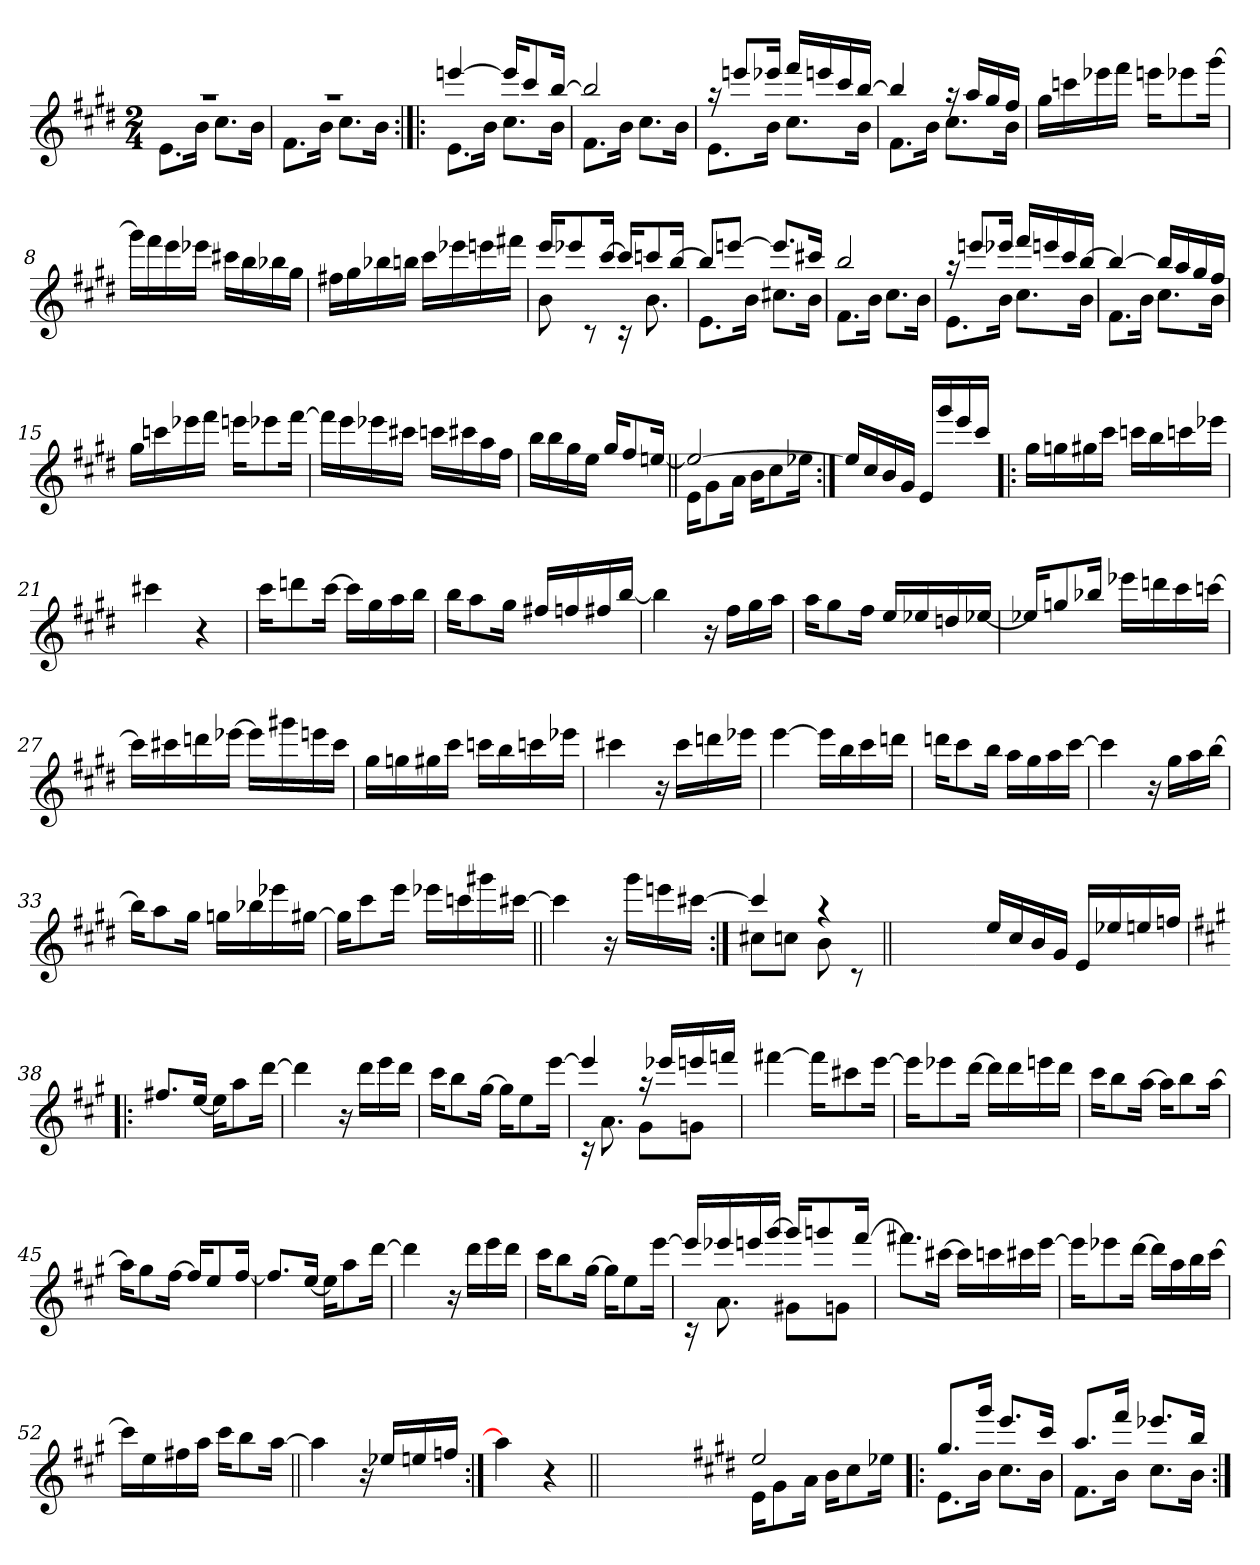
**kern
*part1
*staff1
*clefG2
*k[f#c#g#d#]
*E:
*M2/4
=1!|:
*^
2r	8.e\L
.	16b\Jk
.	8.cc#\L
.	16b\Jk
=2	=2
2r	8.f#\L
.	16b\Jk
.	8.cc#\L
.	16b\Jk
=3:|!|:	=3:|!|:
[>4eeen/	8.e\L
.	16b\Jk
16eee/KL]	8.cc#\L
8ccc#/	.
[>16bb/Jk	16b\Jk
=4	=4
2bb/]	8.f#\L
.	16b\Jk
.	8.cc#\L
.	16b\Jk
=5	=5
16raa	8.e\L
8eeen/L	.
16eee-X/Jk	16b\Jk
16fff#/LL	8.cc#\L
16eeen/	.
16ccc#/	.
[>16bb/JJ	16b\Jk
!!LO:LB:g=z	!!
=6	=6
4bb/]	8.f#\L
.	16b\Jk
16raa	8.cc#\L
16aa/LL	.
16gg#/	.
16ff#/JJ	16b\Jk
*v	*v
=7
16gg#\LL
16cccn\
16eee-X\
16fff#\JJ
16eeen\KL
8eee-X\
[16ggg#\Jk
=8
16ggg#\LL]
16fff#\
16eee\
16eee-X\JJ
16ccc#X\LL
16bb\
16bb-X\
16gg#\JJ
=9
16ff#X\LL
16gg#\
16bb-X\
16bbn\JJ
16ccc#\LL
16eee-X\
16eeen\
16fff#X\JJ
!!LO:LB:g=z
=10
*^
16eee/KL	8b\
8eee-X/	.
.	8rc
[>16ccc#/Jk	.
16ccc#/KL]	16rc
8cccn/	8.b\
[>16bb/Jk	.
=11	=11
8bb/L]	8.e\L
[>8eeen/J	.
.	16b\Jk
8.eee/L]	8.cc#X\L
16ccc#X/Jk	16b\Jk
=12	=12
2bb/	8.f#\L
.	16b\Jk
.	8.cc#\L
.	16b\Jk
=13	=13
16raa	8.e\L
8eeen/L	.
16eee-X/Jk	16b\Jk
16fff#/LL	8.cc#\L
16eeen/	.
16ccc#/	.
[>16bb/JJ	16b\Jk
!!LO:LB:g=z	!!
=14	=14
4bb/_	8.f#\L
.	16b\Jk
16bb/LL]	8.cc#\L
16aa/	.
16gg#/	.
16ff#/JJ	16b\Jk
*v	*v
=15
16gg#\LL
16cccn\
16eee-X\
16fff#\JJ
16eeen\KL
8eee-X\
[16fff#\Jk
=16
16fff#\LL]
16eee\
16eee-X\
16ccc#X\JJ
16cccn\LL
16ccc#X\
16aa\
16ff#\JJ
=17
16bb\LL
16bb\
16gg#\
16ee\JJ
16gg#/KL
8ff#/
[16een/Jk
!!LO:LB:g=z
=18||
*^
2ee/_	16e\KL
.	8g#\
.	16a\Jk
.	16b\KL
.	8cc#\
.	16ee-X\Jk
*v	*v
=19:|!
16ee/LL]
16cc#/
16b/
16g#/JJ
16e/LL
16ggg#/
16eee/
16ccc#/JJ
=20!|:
16gg#\LL
16ggn\
16gg#X\
16ccc#\JJ
16cccn\LL
16bb\
16cccn\
16eee-X\JJ
=21
4ccc#X\
4r
!!LO:LB:g=z
=22
16ccc#\KL
8dddn\
[16ccc#\Jk
16ccc#\LL]
16gg#\
16aa\
16bb\JJ
=23
16bb\KL
8aa\
16gg#\Jk
16ff#X/LL
16ffn/
16ff#X/
[16bb/JJ
=24
4bb\]
16r
16ff#\LL
16gg#\
16aa\JJ
=25
16aa\KL
8gg#\
16ff#\Jk
16ee/LL
16ee-X/
16ddn/
[16ee-X/JJ
!!LO:LB:g=z
=26
16ee-X/KL]
8ggn/
16bb-X/Jk
16eee-X\LL
16dddn\
16ccc#\
[16cccn\JJ
=27
16cccn\LL]
16ccc#X\
16dddn\
[16eee-X\JJ
16eee-\LL]
16ggg#X\
16eeen\
16ccc#\JJ
=28
16gg#\LL
16ggn\
16gg#X\
16ccc#\JJ
16cccn\LL
16bb\
16cccn\
16eee-X\JJ
=29
4ccc#X\
16r
16ccc#\LL
16dddn\
16eee-X\JJ
!!LO:LB:g=z
=30
[4eee\
16eee\LL]
16bb\
16ccc#\
16dddn\JJ
=31
16dddn\KL
8ccc#\
16bb\Jk
16aa\LL
16gg#\
16aa\
[16ccc#\JJ
=32
4ccc#\]
16r
16gg#\LL
16aa\
[16bb\JJ
=33
16bb\KL]
8aa\
16gg#\Jk
16ggn\LL
16bb-X\
16eee-X\
[16gg#X\JJ
!!LO:LB:g=z
=34
16gg#\KL]
8ccc#\
16eee\Jk
16eee-X\LL
16cccn\
16ggg#X\
[16ccc#X\JJ
=35||
4ccc#\]
16r
16ggg#\LL
16eeen\
[16ccc#X\JJ
=36:|!
*^
4ccc#/]	8cc#X\L
.	8ccn\J
4raa	8b\
.	8rc
*v	*v
=36X361||
2ryy
!!LO:PB:g=z
=37-
16ee/LL
16cc#/
16b/
16g#/JJ
16e/LL
16ee-X/
16een/
16ffn/JJ
=38!|:
*k[f#c#g#]
*A:
8.ff#X/L
[16ee/Jk
16ee\KL]
8aa\
[16ddd\Jk
=39
4ddd\]
16r
16ddd\LL
16eee\
16ddd\JJ
=40
16ccc#\KL
8bb\
[16gg#\Jk
16gg#\KL]
8ee\
[16eee\Jk
!!LO:LB:g=z
=41
*^
4eee/]	16rc
.	8.a\
16raa	8g#\L
16eee-X/LL	.
16eeen/	8gn\J
16fffn/JJ	.
*v	*v
=42
[4fff#X\
16fff#\KL]
8ccc#X\
[16eee\Jk
=43
16eee\KL]
8eee-X\
[16ddd\Jk
16ddd\LL]
16ddd\
16eeen\
16ddd\JJ
=44
16ccc#\KL
8bb\
[16aa\Jk
16aa\KL]
8bb\
[16aa\Jk
!!LO:LB:g=z
=45
16aa\KL]
8gg#\
[16ff#\Jk
16ff#/KL]
8ee/
[16ff#/Jk
=46
8.ff#/L]
[16ee/Jk
16ee\KL]
8aa\
[16ddd\Jk
=47
4ddd\]
16r
16ddd\LL
16eee\
16ddd\JJ
=48
16ccc#\KL
8bb\
[16gg#\Jk
16gg#\KL]
8ee\
[16eee\Jk
!!LO:LB:g=z
=49
*^
16eee/LL]	16rc
16eee-X/	8.a\
16eeen/	.
[>16ggg#/JJ	.
16ggg#/KL]	8g#X\L
8gggn/	.
.	8gn\J
[>16fff#/Jk	.
*v	*v
=50
8.fff#X\L]
[16ccc#X\Jk
16ccc#\LL]
16cccn\
16ccc#X\
[16eee\JJ
=51
16eee\KL]
8eee-X\
[16ddd\Jk
16ddd\LL]
16aa\
16bb\
[16ccc#\JJ
=52
16ccc#\LL]
16ee\
16ff#X\
16aa\JJ
16ccc#\KL
8bb\
[16aa\Jk
!!LO:LB:g=z
=53||
4aa\]
16r
16ee-X/LL
16een/
16ffn/JJ
=54:|!
4aa\]
4r
=54X542||
2ryy
!!LO:LB:g=z
=55-
*k[f#c#g#d#]
*E:
*^
2ee/	16e\KL
.	8g#\
.	16a\Jk
.	16b\KL
.	8cc#\
.	16ee-X\Jk
=56!|:	=56!|:
8.gg#/L	8.e\L
16ggg#/Jk	16b\Jk
8.eee/L	8.cc#\L
16ccc#/Jk	16b\Jk
=57	=57
8.aa/L	8.f#\L
16fff#/Jk	16b\Jk
8.eee-X/L	8.cc#\L
16bb/Jk	16b\Jk
*v	*v
=:|!
*-
